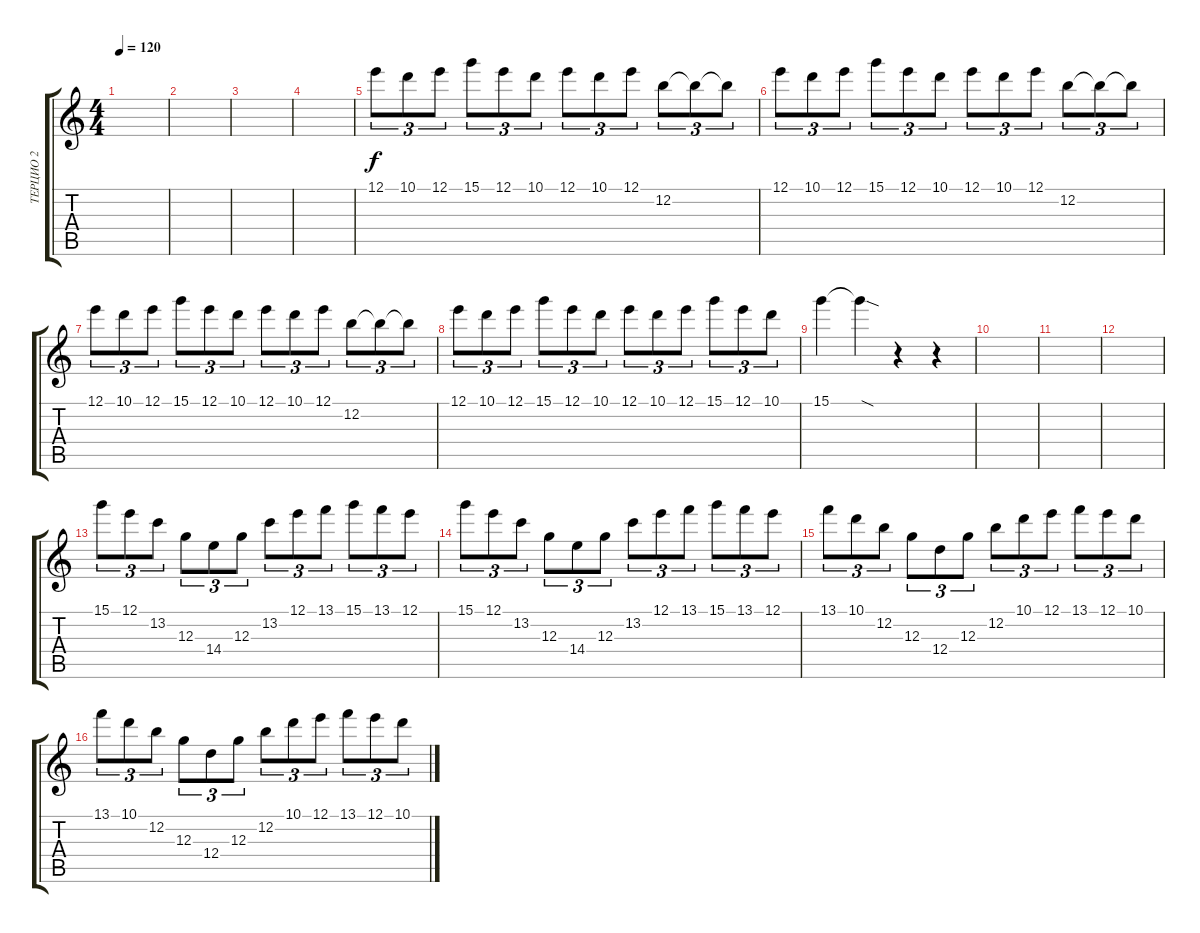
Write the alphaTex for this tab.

\track ("ТЕРЦИО 2" "ТЕРЦИО 2") {instrument acousticguitarsteel}
\staff {score tabs}
\tuning (E4 B3 G3 D3 A2 E2) {hide}
\ts (4 4)
\tempo 120
\clef g2
\ks c
|
|
|
|
12.1.8{tu (3 2) instrument overdrivenguitar} 10.1.8{tu (3 2)} 12.1.8{tu (3 2)} 15.1.8{tu (3 2)} 12.1.8{tu (3 2)} 10.1.8{tu (3 2)} 12.1.8{tu (3 2)} 10.1.8{tu (3 2)} 12.1.8{tu (3 2)} 12.2.8{tu (3 2)} 12.2{t}.8{tu (3 2)} 12.2{t}.8{tu (3 2)} |
12.1.8{tu (3 2) instrument overdrivenguitar} 10.1.8{tu (3 2)} 12.1.8{tu (3 2)} 15.1.8{tu (3 2)} 12.1.8{tu (3 2)} 10.1.8{tu (3 2)} 12.1.8{tu (3 2)} 10.1.8{tu (3 2)} 12.1.8{tu (3 2)} 12.2.8{tu (3 2)} 12.2{t}.8{tu (3 2)} 12.2{t}.8{tu (3 2)} |
12.1.8{tu (3 2) instrument overdrivenguitar} 10.1.8{tu (3 2)} 12.1.8{tu (3 2)} 15.1.8{tu (3 2)} 12.1.8{tu (3 2)} 10.1.8{tu (3 2)} 12.1.8{tu (3 2)} 10.1.8{tu (3 2)} 12.1.8{tu (3 2)} 12.2.8{tu (3 2)} 12.2{t}.8{tu (3 2)} 12.2{t}.8{tu (3 2)} |
12.1.8{tu (3 2) instrument overdrivenguitar} 10.1.8{tu (3 2)} 12.1.8{tu (3 2)} 15.1.8{tu (3 2)} 12.1.8{tu (3 2)} 10.1.8{tu (3 2)} 12.1.8{tu (3 2)} 10.1.8{tu (3 2)} 12.1.8{tu (3 2)} 15.1.8{tu (3 2)} 12.1.8{tu (3 2)} 10.1.8{tu (3 2)} |
15.1.4 15.1{sod t}.4 r.4 r.4 |
|
|
|
15.1.8{tu (3 2)} 12.1.8{tu (3 2)} 13.2.8{tu (3 2)} 12.3.8{tu (3 2)} 14.4.8{tu (3 2)} 12.3.8{tu (3 2)} 13.2.8{tu (3 2)} 12.1.8{tu (3 2)} 13.1.8{tu (3 2)} 15.1.8{tu (3 2)} 13.1.8{tu (3 2)} 12.1.8{tu (3 2)} |
15.1.8{tu (3 2)} 12.1.8{tu (3 2)} 13.2.8{tu (3 2)} 12.3.8{tu (3 2)} 14.4.8{tu (3 2)} 12.3.8{tu (3 2)} 13.2.8{tu (3 2)} 12.1.8{tu (3 2)} 13.1.8{tu (3 2)} 15.1.8{tu (3 2)} 13.1.8{tu (3 2)} 12.1.8{tu (3 2)} |
13.1.8{tu (3 2)} 10.1.8{tu (3 2)} 12.2.8{tu (3 2)} 12.3.8{tu (3 2)} 12.4.8{tu (3 2)} 12.3.8{tu (3 2)} 12.2.8{tu (3 2)} 10.1.8{tu (3 2)} 12.1.8{tu (3 2)} 13.1.8{tu (3 2)} 12.1.8{tu (3 2)} 10.1.8{tu (3 2)} |
13.1.8{tu (3 2)} 10.1.8{tu (3 2)} 12.2.8{tu (3 2)} 12.3.8{tu (3 2)} 12.4.8{tu (3 2)} 12.3.8{tu (3 2)} 12.2.8{tu (3 2)} 10.1.8{tu (3 2)} 12.1.8{tu (3 2)} 13.1.8{tu (3 2)} 12.1.8{tu (3 2)} 10.1.8{tu (3 2)}
